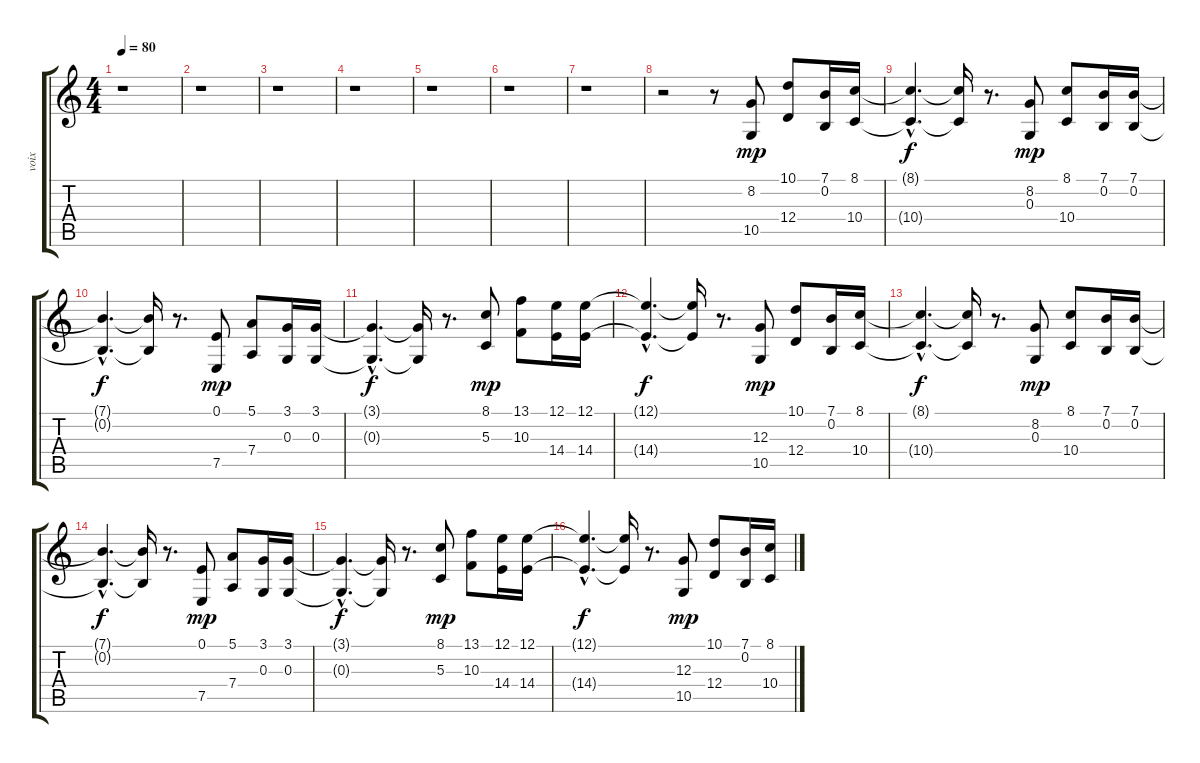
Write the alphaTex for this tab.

\track ("voix" "voix") {instrument voiceoohs}
\staff {score tabs}
\tuning (E4 B3 G3 D3 A2 E2) {hide}
\ts (4 4)
\tempo 80
\clef g2
\ks c
r.1{dy mp} |
r.1 |
r.1 |
r.1 |
r.1 |
r.1 |
r.1 |
r.2 r.8 (8.2 10.5).8{volume 12 balance 8 instrument voiceoohs} (10.1 12.4).8 (7.1 0.2).16 (8.1 10.4).16 |
(8.1{hac t} 10.4{hac t}).4{d dy f} (8.1{t} 10.4{t}).16 r.8{d} (8.2 0.3).8{dy mp} (8.1 10.4).8 (7.1 0.2).16 (7.1 0.2).16 |
(7.1{hac t} 0.2{hac t}).4{d dy f} (7.1{t} 0.2{t}).16 r.8{d} (0.1 7.5).8{dy mp} (5.1 7.4).8 (3.1 0.3).16 (3.1 0.3).16 |
(3.1{hac t} 0.3{hac t}).4{d dy f} (3.1{t} 0.3{t}).16 r.8{d} (8.1 5.3).8{dy mp} (13.1 10.3).8 (12.1 14.4).16 (12.1 14.4).16 |
(12.1{hac t} 14.4{hac t}).4{d dy f} (12.1{t} 14.4{t}).16 r.8{d} (12.3 10.5).8{dy mp} (10.1 12.4).8 (7.1 0.2).16 (8.1 10.4).16 |
(8.1{hac t} 10.4{hac t}).4{d dy f} (8.1{t} 10.4{t}).16 r.8{d} (8.2 0.3).8{dy mp} (8.1 10.4).8 (7.1 0.2).16 (7.1 0.2).16 |
(7.1{hac t} 0.2{hac t}).4{d dy f} (7.1{t} 0.2{t}).16 r.8{d} (0.1 7.5).8{dy mp} (5.1 7.4).8 (3.1 0.3).16 (3.1 0.3).16 |
(3.1{hac t} 0.3{hac t}).4{d dy f} (3.1{t} 0.3{t}).16 r.8{d} (8.1 5.3).8{dy mp} (13.1 10.3).8 (12.1 14.4).16 (12.1 14.4).16 |
(12.1{hac t} 14.4{hac t}).4{d dy f} (12.1{t} 14.4{t}).16 r.8{d} (12.3 10.5).8{dy mp} (10.1 12.4).8 (7.1 0.2).16 (8.1 10.4).16
